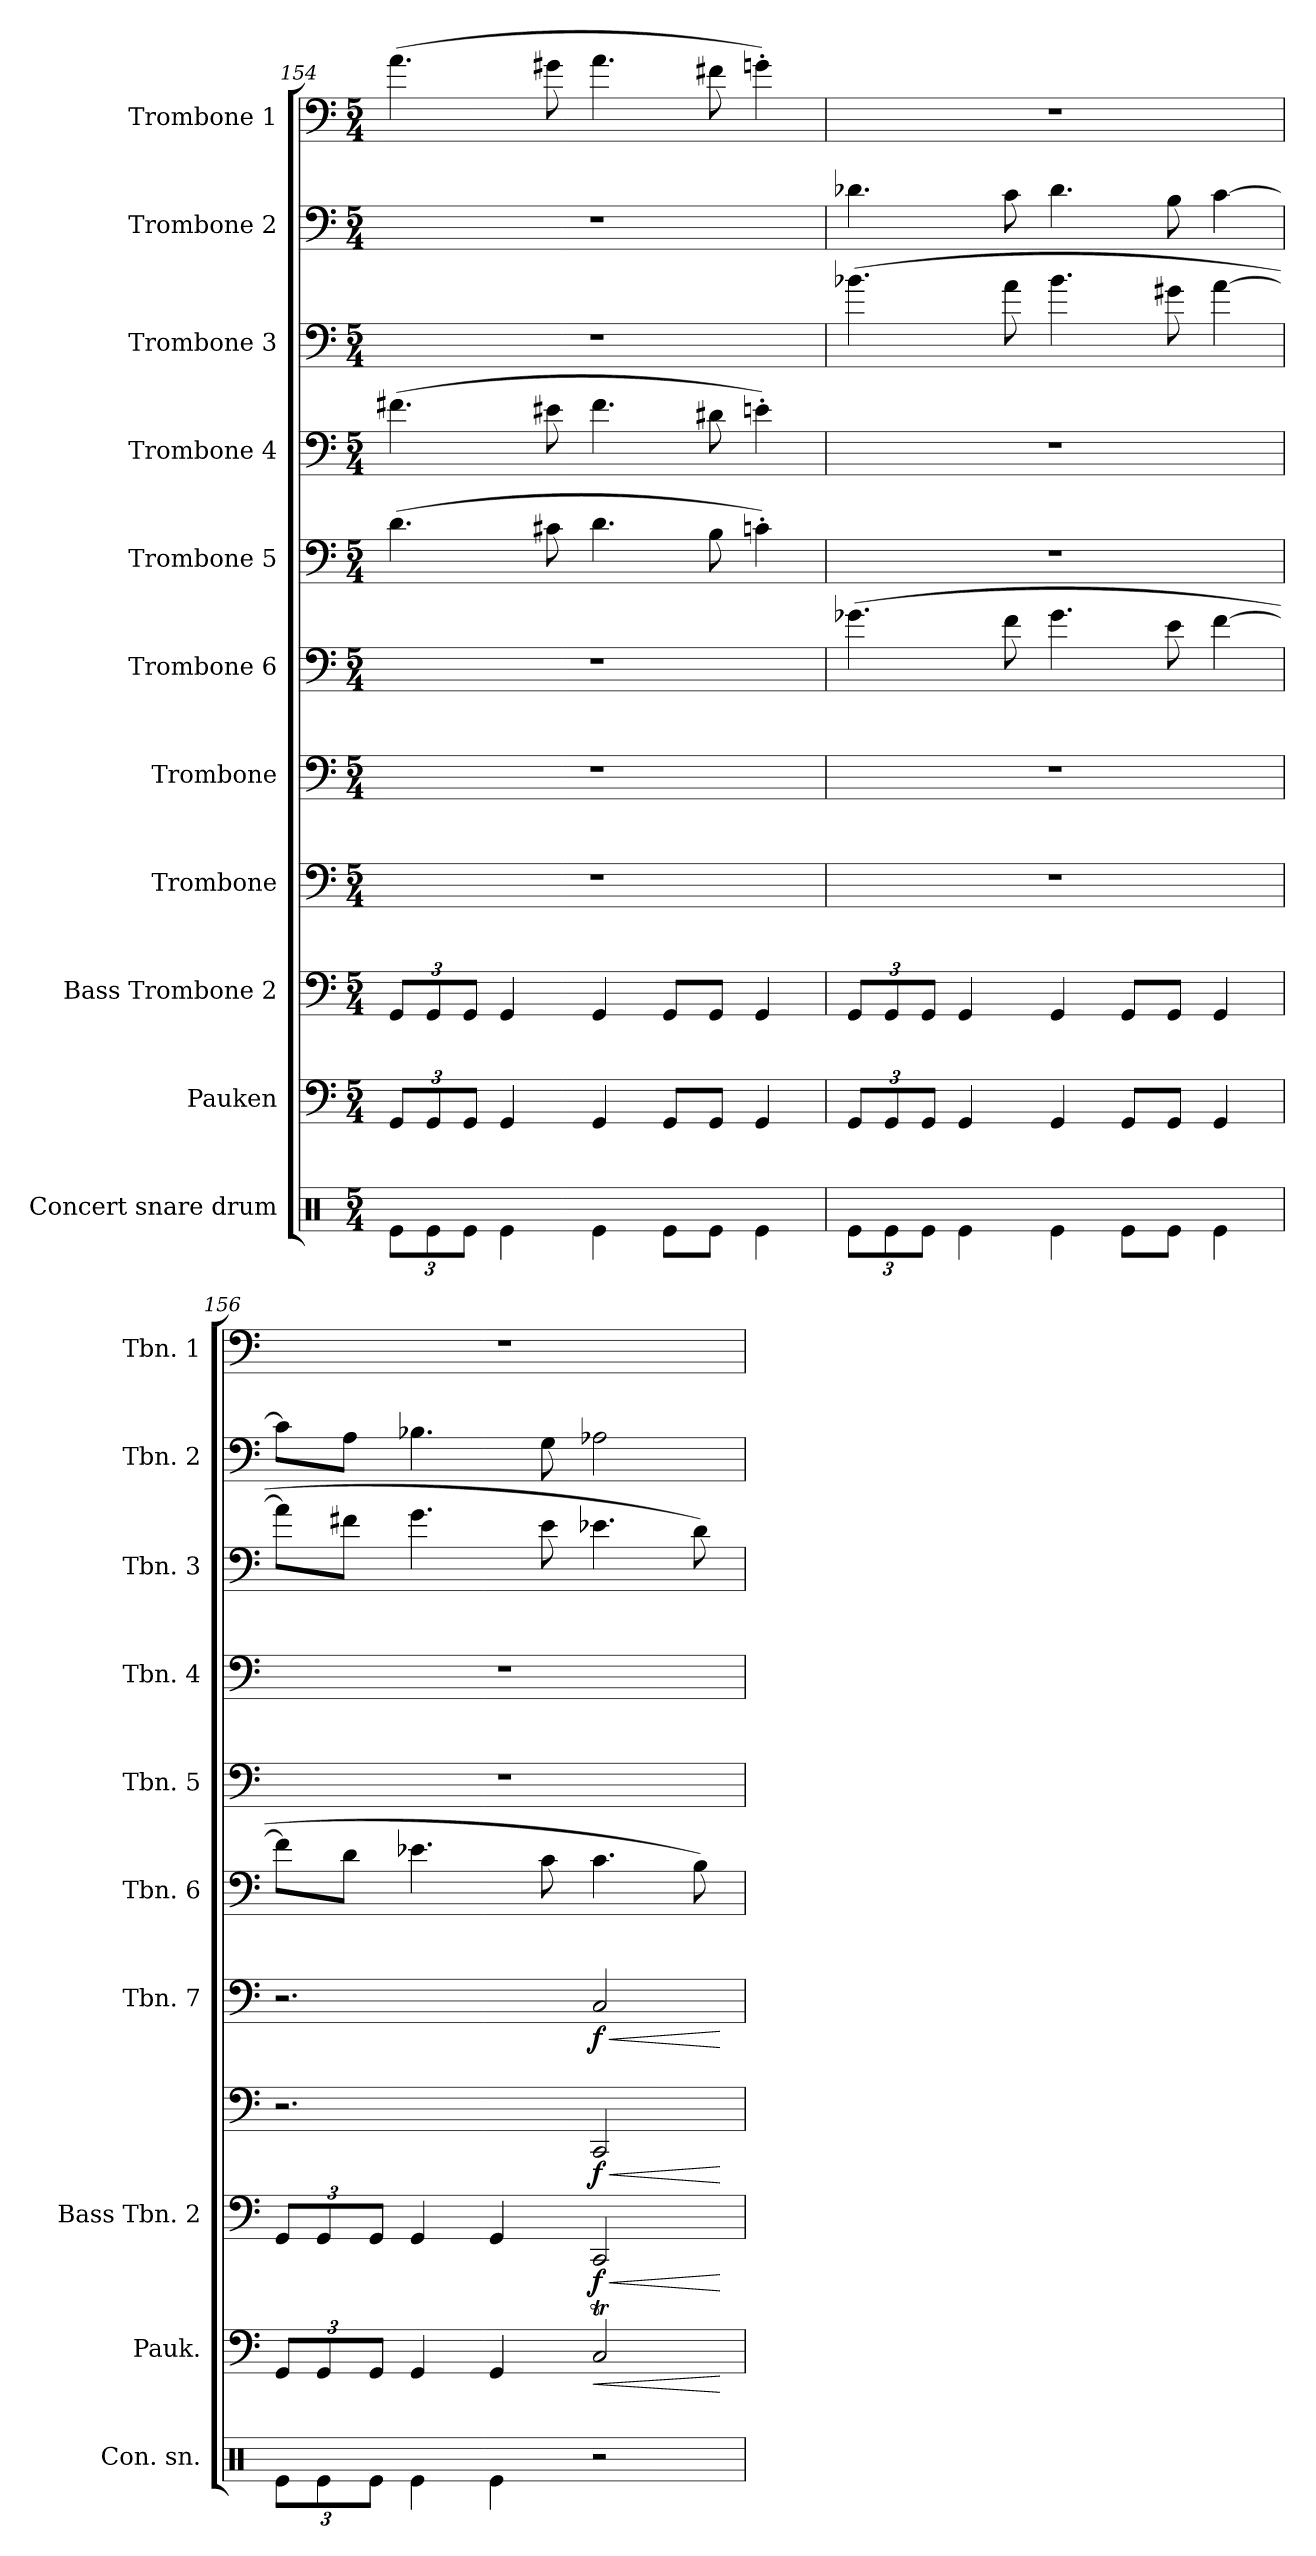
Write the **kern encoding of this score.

**kern	**kern	**dynam	**kern	**dynam	**kern	**dynam	**kern	**dynam	**kern	**kern	**kern	**kern	**kern	**kern
*part11	*part10	*part10	*part9	*part9	*part8	*part8	*part7	*part7	*part6	*part5	*part4	*part3	*part2	*part1
*staff11	*staff10	*staff10	*staff9	*staff9	*staff8	*staff8	*staff7	*staff7	*staff6	*staff5	*staff4	*staff3	*staff2	*staff1
*I"Concert snare drum	*I"Pauken	*	*I"Bass Trombone 2	*	*I"Trombone	*	*I"Trombone	*	*I"Trombone 6	*I"Trombone 5	*I"Trombone 4	*I"Trombone 3	*I"Trombone 2	*I"Trombone 1
*I'Con. sn.	*I'Pauk.	*	*I'Bass Tbn. 2	*	*	*	*I'Tbn. 7	*	*I'Tbn. 6	*I'Tbn. 5	*I'Tbn. 4	*I'Tbn. 3	*I'Tbn. 2	*I'Tbn. 1
!!LO:PB:g=z
*clefX	*clefF4	*	*clefF4	*	*clefF4	*	*clefF4	*	*clefF4	*clefF4	*clefF4	*clefF4	*clefF4	*clefF4
*k[]	*k[]	*	*k[]	*	*k[]	*	*k[]	*	*k[]	*k[]	*k[]	*k[]	*k[]	*k[]
*M5/4	*M5/4	*	*M5/4	*	*M5/4	*	*M5/4	*	*M5/4	*M5/4	*M5/4	*M5/4	*M5/4	*M5/4
*Xbrackettup	*Xbrackettup	*	*Xbrackettup	*	*	*	*	*	*	*	*	*	*	*
=154	=154	=154	=154	=154	=154	=154	=154	=154	=154	=154	=154	=154	=154	=154
12Re\L	12GG/L	.	12GG/L	.	4%5r	.	4%5r	.	4%5r	(>4.d\	(>4.f#X\	4%5r	4%5r	(>4.a\
12Re\	12GG/	.	12GG/	.	.	.	.	.	.	.	.	.	.	.
12Re\J	12GG/J	.	12GG/J	.	.	.	.	.	.	.	.	.	.	.
4Re\	4GG/	.	4GG/	.	.	.	.	.	.	.	.	.	.	.
.	.	.	.	.	.	.	.	.	.	8c#X\	8e#X\	.	.	8g#X\
4Re\	4GG/	.	4GG/	.	.	.	.	.	.	4.d\	4.f#\	.	.	4.a\
8Re\L	8GG/L	.	8GG/L	.	.	.	.	.	.	.	.	.	.	.
8Re\J	8GG/J	.	8GG/J	.	.	.	.	.	.	8B\	8d#X\	.	.	8f#X\
4Re\	4GG/	.	4GG/	.	.	.	.	.	.	4cn'\)	4en'\)	.	.	4gn'\)
=155	=155	=155	=155	=155	=155	=155	=155	=155	=155	=155	=155	=155	=155	=155
12Re\L	12GG/L	.	12GG/L	.	4%5r	.	4%5r	.	(>4.g-X\	4%5r	4%5r	(>4.b-X\	4.d-X\	4%5r
12Re\	12GG/	.	12GG/	.	.	.	.	.	.	.	.	.	.	.
12Re\J	12GG/J	.	12GG/J	.	.	.	.	.	.	.	.	.	.	.
4Re\	4GG/	.	4GG/	.	.	.	.	.	.	.	.	.	.	.
.	.	.	.	.	.	.	.	.	8f\	.	.	8a\	8c\	.
4Re\	4GG/	.	4GG/	.	.	.	.	.	4.g-\	.	.	4.b-\	4.d-\	.
8Re\L	8GG/L	.	8GG/L	.	.	.	.	.	.	.	.	.	.	.
8Re\J	8GG/J	.	8GG/J	.	.	.	.	.	8e\	.	.	8g#X\	8B\	.
4Re\	4GG/	.	4GG/	.	.	.	.	.	[4f\	.	.	[4a\	[4c\	.
=156	=156	=156	=156	=156	=156	=156	=156	=156	=156	=156	=156	=156	=156	=156
12Re\L	12GG/L	.	12GG/L	.	2.r	.	2.r	.	8f\L]	4%5r	4%5r	8a\L]	8c\L]	4%5r
12Re\	12GG/	.	12GG/	.	.	.	.	.	.	.	.	.	.	.
.	.	.	.	.	.	.	.	.	8d\J	.	.	8f#X\J	8A\J	.
12Re\J	12GG/J	.	12GG/J	.	.	.	.	.	.	.	.	.	.	.
4Re\	4GG/	.	4GG/	.	.	.	.	.	4.e-X\	.	.	4.g\	4.B-X\	.
4Re\	4GG/	.	4GG/	.	.	.	.	.	.	.	.	.	.	.
.	.	.	.	.	.	.	.	.	8c\	.	.	8e\	8G\	.
!	!	!LO:HP:b	!	!LO:HP:b	!	!LO:HP:b	!	!LO:HP:b	!	!	!	!	!	!
!	!	!	!	!LO:DY:n=1:b	!	!LO:DY:n=1:b	!	!LO:DY:n=1:b	!	!	!	!	!	!
2r	2CT/	<	2CC/	< f	2CC/	< f	2C/	< f	4.c\	.	.	4.e-X\	2A-X\	.
.	.	.	.	.	.	.	.	.	8B\)	.	.	8d\)	.	.
.	.	[	.	[	.	[	.	[	.	.	.	.	.	.
=	=	=	=	=	=	=	=	=	=	=	=	=	=	=
*-	*-	*-	*-	*-	*-	*-	*-	*-	*-	*-	*-	*-	*-	*-
